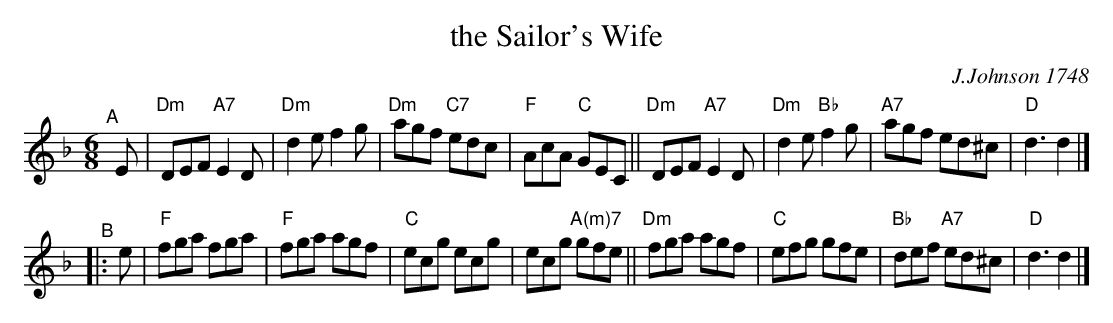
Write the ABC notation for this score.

X:1
T: the Sailor's Wife
O: J.Johnson 1748
M: 6/8
L: 1/8
K: Dm
"^A"[|] E |\
"Dm"DEF "A7"E2D | "Dm"d2e f2g | "Dm"agf "C7"edc | "F"AcA "C"GEC ||\
"Dm"DEF "A7"E2D | "Dm"d2e "Bb"f2g | "A7"agf ed^c | "D"d3 d2 |]
"^B"|: e |\
"F"fga fga | "F"fga agf | "C"ecg ecg | ecg "A(m)7"gfe ||\
"Dm"fga agf | "C"efg gfe | "Bb"def "A7"ed^c | "D"d3 d2 |]
